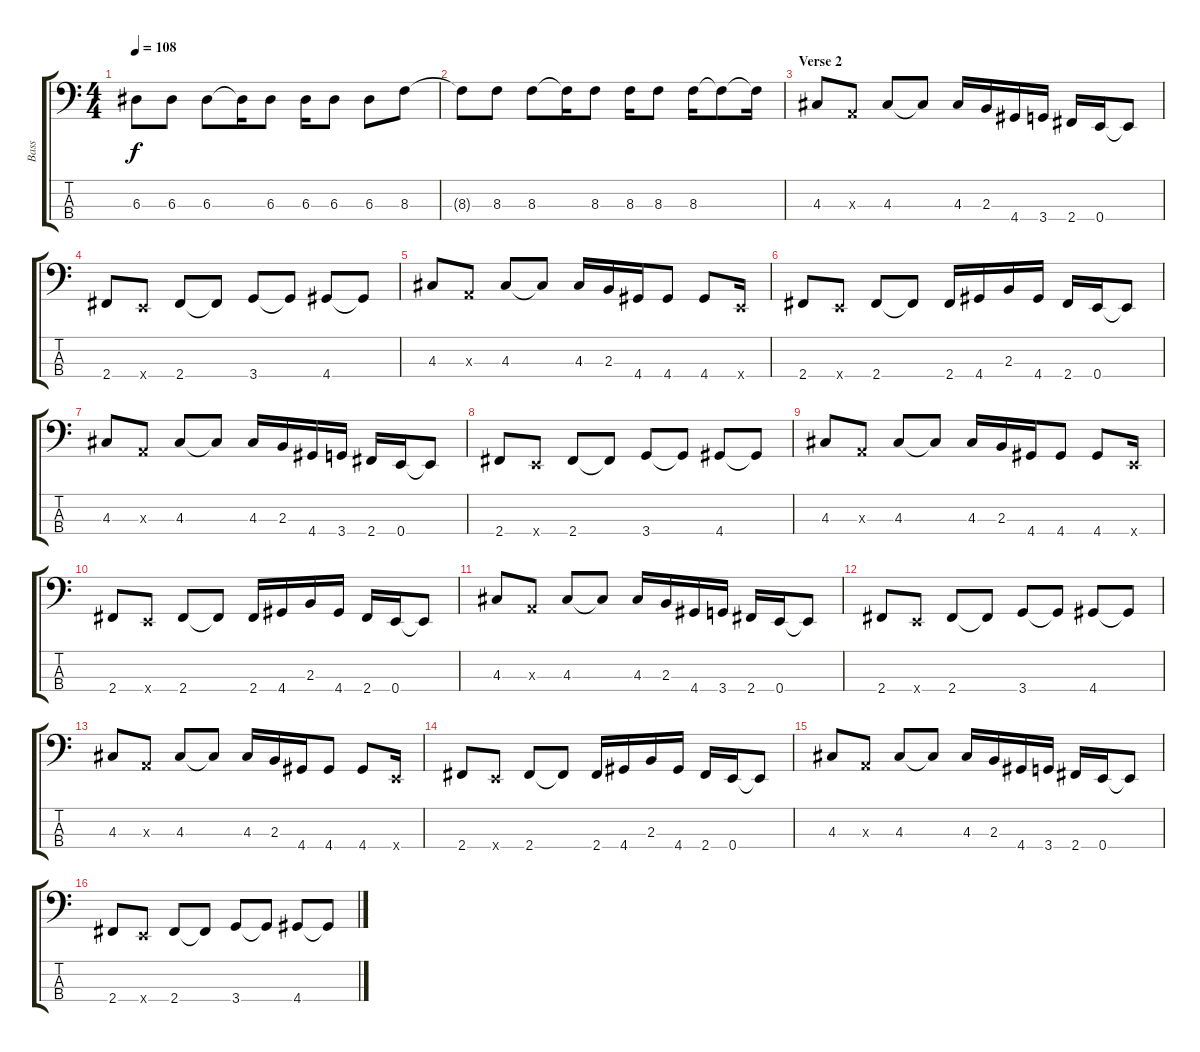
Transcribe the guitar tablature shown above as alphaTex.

\track ("Bass" "Bass") {instrument electricbassfinger}
\staff {score tabs}
\tuning (G2 D2 A1 E1) {hide}
\ts (4 4)
\tempo 108
\clef f4
\ks c
6.3{t}.8{dy f} 6.3.8 6.3.8 6.3{t}.16 6.3.8 6.3.16 6.3.8 6.3.8 8.3.8 |
8.3{t}.8 8.3.8 8.3.8 8.3{t}.16 8.3.8 8.3.16 8.3.8 8.3.16 8.3{t}.8 8.3{t}.16 |
\section ("" "Verse 2")
4.3.8 0.3{x}.8 4.3.8 4.3{t}.8 4.3.16 2.3.16 4.4.16 3.4.16 2.4.16 0.4.16 0.4{t}.8 |
2.4.8 0.4{x}.8 2.4.8 2.4{t}.8 3.4.8 3.4{t}.8 4.4.8 4.4{t}.8 |
4.3.8 0.3{x}.8 4.3.8 4.3{t}.8 4.3.16 2.3.16 4.4.16 4.4.8 4.4.8 0.4{x}.16 |
2.4.8 0.4{x}.8 2.4.8 2.4{t}.8 2.4.16 4.4.16 2.3.16 4.4.16 2.4.16 0.4.16 0.4{t}.8 |
4.3.8 0.3{x}.8 4.3.8 4.3{t}.8 4.3.16 2.3.16 4.4.16 3.4.16 2.4.16 0.4.16 0.4{t}.8 |
2.4.8 0.4{x}.8 2.4.8 2.4{t}.8 3.4.8 3.4{t}.8 4.4.8 4.4{t}.8 |
4.3.8 0.3{x}.8 4.3.8 4.3{t}.8 4.3.16 2.3.16 4.4.16 4.4.8 4.4.8 0.4{x}.16 |
2.4.8 0.4{x}.8 2.4.8 2.4{t}.8 2.4.16 4.4.16 2.3.16 4.4.16 2.4.16 0.4.16 0.4{t}.8 |
4.3.8 0.3{x}.8 4.3.8 4.3{t}.8 4.3.16 2.3.16 4.4.16 3.4.16 2.4.16 0.4.16 0.4{t}.8 |
2.4.8 0.4{x}.8 2.4.8 2.4{t}.8 3.4.8 3.4{t}.8 4.4.8 4.4{t}.8 |
4.3.8 0.3{x}.8 4.3.8 4.3{t}.8 4.3.16 2.3.16 4.4.16 4.4.8 4.4.8 0.4{x}.16 |
2.4.8 0.4{x}.8 2.4.8 2.4{t}.8 2.4.16 4.4.16 2.3.16 4.4.16 2.4.16 0.4.16 0.4{t}.8 |
4.3.8 0.3{x}.8 4.3.8 4.3{t}.8 4.3.16 2.3.16 4.4.16 3.4.16 2.4.16 0.4.16 0.4{t}.8 |
2.4.8 0.4{x}.8 2.4.8 2.4{t}.8 3.4.8 3.4{t}.8 4.4.8 4.4{t}.8
